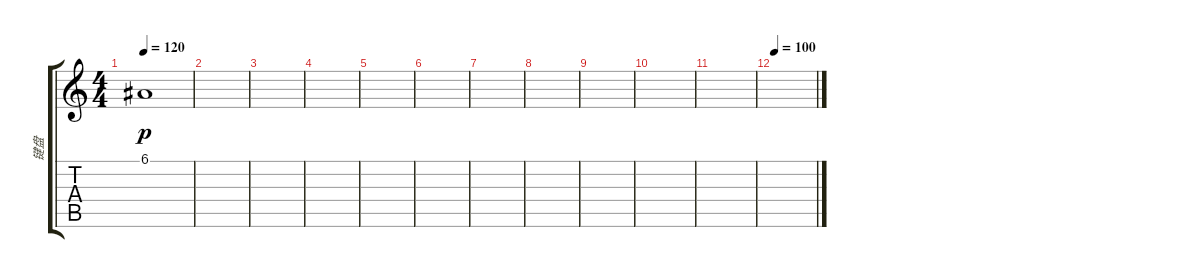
\track ("键盘" "键盘") {instrument stringensemble1}
\staff {score tabs}
\tuning (E4 B3 G3 D3 A2 E2) {hide}
\ts (4 4)
\tempo 120
\clef g2
\ks c
6.1.1{dy p} |
|
|
|
|
|
|
|
|
|
|
\tempo 100
